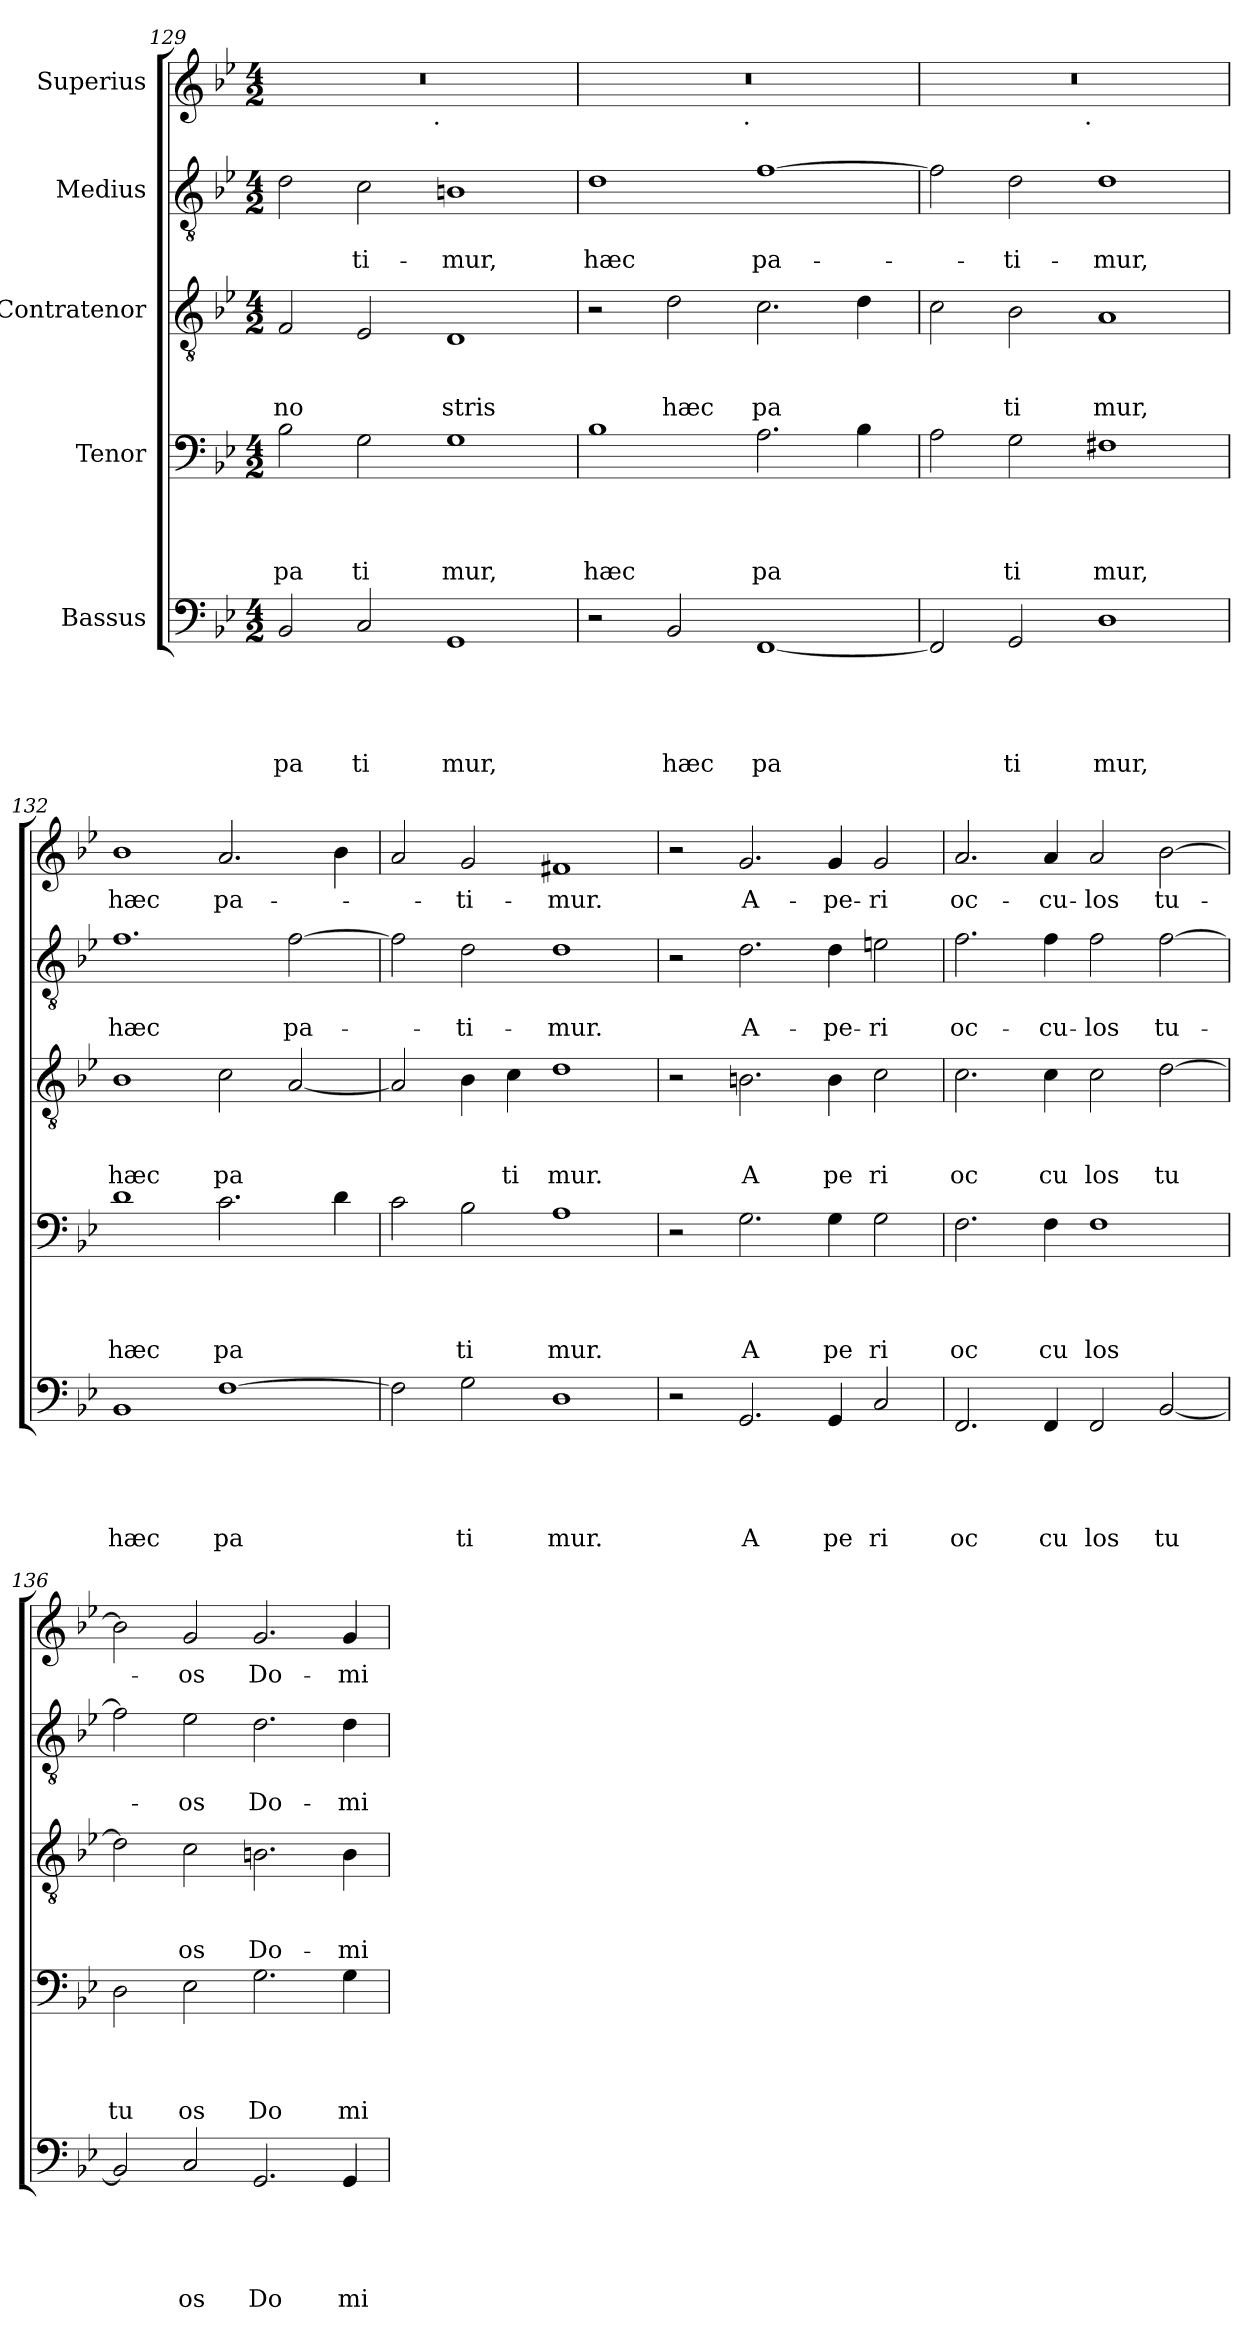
**kern	**text	**text	**text	**text	**text	**kern	**text	**text	**text	**text	**kern	**text	**text	**text	**kern	**text	**text	**kern	**text
*part5	*part5	*part5	*part5	*part5	*part5	*part4	*part4	*part4	*part4	*part4	*part3	*part3	*part3	*part3	*part2	*part2	*part2	*part1	*part1
*staff5	*staff5	*staff5	*staff5	*staff5	*staff5	*staff4	*staff4	*staff4	*staff4	*staff4	*staff3	*staff3	*staff3	*staff3	*staff2	*staff2	*staff2	*staff1	*staff1
*I"Bassus	*	*	*	*	*	*I"Tenor	*	*	*	*	*I"Contratenor	*	*	*	*I"Medius	*	*	*I"Superius	*
*clefF4	*	*	*	*	*	*clefF4	*	*	*	*	*clefGv2	*	*	*	*clefGv2	*	*	*clefG2	*
*k[b-e-]	*	*	*	*	*	*k[b-e-]	*	*	*	*	*k[b-e-]	*	*	*	*k[b-e-]	*	*	*k[b-e-]	*
*B-:	*	*	*	*	*	*B-:	*	*	*	*	*B-:	*	*	*	*B-:	*	*	*B-:	*
*M4/2	*	*	*	*	*	*M4/2	*	*	*	*	*M4/2	*	*	*	*M4/2	*	*	*M4/2	*
=129	=129	=129	=129	=129	=129	=129	=129	=129	=129	=129	=129	=129	=129	=129	=129	=129	=129	=129	=129
!	!	!	!	!	!LO:LY:b	!	!	!	!	!LO:LY:b	!	!	!	!LO:LY:b	!	!	!	!	!
*	*	*	*	*	*	*	*	*	*	*	*	*	*	*	*	*	*	*^	*
2BB-/	.	.	.	.	pa	2B-\	.	.	.	pa	2F/	.	.	no	2d\	.	.	0r	2ryy	.
!	!	!	!	!	!LO:LY:b	!	!	!	!	!LO:LY:b	!	!	!	!	!	!	!LO:LY:b	!	!	!
2C/	.	.	.	.	ti	2G\	.	.	.	ti	2E-/	.	.	.	2c\	.	-ti-	.	4...ryy	.
!	!	!	!	!	!	!	!	!	!	!	!	!	!	!	!	!	!	!	!LO:TX:b:t=.	!
.	.	.	.	.	.	.	.	.	.	.	.	.	.	.	.	.	.	.	1ryy	.
!	!	!	!	!	!LO:LY:b	!	!	!	!	!LO:LY:b	!	!	!	!LO:LY:b	!	!	!LO:LY:b	!	!	!
1GG	.	.	.	.	mur,	1G	.	.	.	mur,	1D	.	.	stris	1Bn	.	-mur,	.	.	.
.	.	.	.	.	.	.	.	.	.	.	.	.	.	.	.	.	.	.	32ryy	.
=130	=130	=130	=130	=130	=130	=130	=130	=130	=130	=130	=130	=130	=130	=130	=130	=130	=130	=130	=130	=130
!	!	!	!	!	!	!	!	!	!	!LO:LY:b	!	!	!	!	!	!	!LO:LY:b	!	!	!
2r	.	.	.	.	.	1B-	.	.	.	hæc	2r	.	.	.	1d	.	hæc	0r	2ryy	.
!	!	!	!	!	!LO:LY:b	!	!	!	!	!	!	!	!	!LO:LY:b	!	!	!	!	!	!
2BB-/	.	.	.	.	hæc	.	.	.	.	.	2d\	.	.	hæc	.	.	.	.	4...ryy	.
!	!	!	!	!	!	!	!	!	!	!	!	!	!	!	!	!	!	!	!LO:TX:b:t=.	!
.	.	.	.	.	.	.	.	.	.	.	.	.	.	.	.	.	.	.	1ryy	.
!	!	!	!	!	!LO:LY:b	!	!	!	!	!LO:LY:b	!	!	!	!LO:LY:b	!	!	!LO:LY:b	!	!	!
[<1FF	.	.	.	.	pa	2.A\	.	.	.	pa	2.c\	.	.	pa	[>1f	.	pa-	.	.	.
.	.	.	.	.	.	4B-\	.	.	.	.	4d\	.	.	.	.	.	.	.	.	.
.	.	.	.	.	.	.	.	.	.	.	.	.	.	.	.	.	.	.	32ryy	.
=131	=131	=131	=131	=131	=131	=131	=131	=131	=131	=131	=131	=131	=131	=131	=131	=131	=131	=131	=131	=131
2FF/]	.	.	.	.	.	2A\	.	.	.	.	2c\	.	.	.	2f\]	.	.	0r	2ryy	.
!	!	!	!	!	!LO:LY:b	!	!	!	!	!LO:LY:b	!	!	!	!LO:LY:b	!	!	!LO:LY:b	!	!	!
2GG/	.	.	.	.	ti	2G\	.	.	.	ti	2B-\	.	.	ti	2d\	.	-ti-	.	4...ryy	.
!	!	!	!	!	!	!	!	!	!	!	!	!	!	!	!	!	!	!	!LO:TX:b:t=.	!
.	.	.	.	.	.	.	.	.	.	.	.	.	.	.	.	.	.	.	1ryy	.
!	!	!	!	!	!LO:LY:b	!	!	!	!	!LO:LY:b	!	!	!	!LO:LY:b	!	!	!LO:LY:b	!	!	!
1D	.	.	.	.	mur,	1F#X	.	.	.	mur,	1A	.	.	mur,	1d	.	-mur,	.	.	.
.	.	.	.	.	.	.	.	.	.	.	.	.	.	.	.	.	.	.	32ryy	.
=132	=132	=132	=132	=132	=132	=132	=132	=132	=132	=132	=132	=132	=132	=132	=132	=132	=132	=132	=132	=132
!	!	!	!	!	!LO:LY:b	!	!	!	!	!LO:LY:b	!	!	!	!LO:LY:b	!	!	!LO:LY:b	!	!	!LO:LY:b
*	*	*	*	*	*	*	*	*	*	*	*	*	*	*	*	*	*	*v	*v	*
1BB-	.	.	.	.	hæc	1d	.	.	.	hæc	1B-	.	.	hæc	1.f	.	hæc	1b-	hæc
!	!	!	!	!	!LO:LY:b	!	!	!	!	!LO:LY:b	!	!	!	!LO:LY:b	!	!	!	!	!LO:LY:b
[>1F	.	.	.	.	pa	2.c\	.	.	.	pa	2c\	.	.	pa	.	.	.	2.a/	pa-
!	!	!	!	!	!	!	!	!	!	!	!	!	!	!	!	!	!LO:LY:b	!	!
.	.	.	.	.	.	.	.	.	.	.	[<2A/	.	.	.	[>2f\	.	pa-	.	.
.	.	.	.	.	.	4d\	.	.	.	.	.	.	.	.	.	.	.	4b-\	.
=133	=133	=133	=133	=133	=133	=133	=133	=133	=133	=133	=133	=133	=133	=133	=133	=133	=133	=133	=133
2F\]	.	.	.	.	.	2c\	.	.	.	.	2A/]	.	.	.	2f\]	.	.	2a/	.
!	!	!	!	!	!LO:LY:b	!	!	!	!	!LO:LY:b	!	!	!	!	!	!	!LO:LY:b	!	!LO:LY:b
2G\	.	.	.	.	ti	2B-\	.	.	.	ti	4B-\	.	.	.	2d\	.	-ti-	2g/	-ti-
!	!	!	!	!	!	!	!	!	!	!	!	!	!	!LO:LY:b	!	!	!	!	!
.	.	.	.	.	.	.	.	.	.	.	4c\	.	.	ti	.	.	.	.	.
!	!	!	!	!	!LO:LY:b	!	!	!	!	!LO:LY:b	!	!	!	!LO:LY:b	!	!	!LO:LY:b	!	!LO:LY:b
1D	.	.	.	.	mur.	1A	.	.	.	mur.	1d	.	.	mur.	1d	.	-mur.	1f#X	-mur.
=134	=134	=134	=134	=134	=134	=134	=134	=134	=134	=134	=134	=134	=134	=134	=134	=134	=134	=134	=134
2r	.	.	.	.	.	2r	.	.	.	.	2r	.	.	.	2r	.	.	2r	.
!	!	!	!	!	!LO:LY:b	!	!	!	!	!LO:LY:b	!	!	!	!LO:LY:b	!	!	!LO:LY:b	!	!LO:LY:b
2.GG/	.	.	.	.	A	2.G\	.	.	.	A	2.Bn\	.	.	A	2.d\	.	A-	2.g/	A-
!	!	!	!	!	!LO:LY:b	!	!	!	!	!LO:LY:b	!	!	!	!LO:LY:b	!	!	!LO:LY:b	!	!LO:LY:b
4GG/	.	.	.	.	pe	4G\	.	.	.	pe	4B\	.	.	pe	4d\	.	-pe-	4g/	-pe-
!	!	!	!	!	!LO:LY:b	!	!	!	!	!LO:LY:b	!	!	!	!LO:LY:b	!	!	!LO:LY:b	!	!LO:LY:b
2C/	.	.	.	.	ri	2G\	.	.	.	ri	2c\	.	.	ri	2en\	.	-ri	2g/	-ri
=135	=135	=135	=135	=135	=135	=135	=135	=135	=135	=135	=135	=135	=135	=135	=135	=135	=135	=135	=135
!	!	!	!	!	!LO:LY:b	!	!	!	!	!LO:LY:b	!	!	!	!LO:LY:b	!	!	!LO:LY:b	!	!LO:LY:b
2.FF/	.	.	.	.	oc	2.F\	.	.	.	oc	2.c\	.	.	oc	2.f\	.	oc-	2.a/	oc-
!	!	!	!	!	!LO:LY:b	!	!	!	!	!LO:LY:b	!	!	!	!LO:LY:b	!	!	!LO:LY:b	!	!LO:LY:b
4FF/	.	.	.	.	cu	4F\	.	.	.	cu	4c\	.	.	cu	4f\	.	-cu-	4a/	-cu-
!	!	!	!	!	!LO:LY:b	!	!	!	!	!LO:LY:b	!	!	!	!LO:LY:b	!	!	!LO:LY:b	!	!LO:LY:b
2FF/	.	.	.	.	los	1F	.	.	.	los	2c\	.	.	los	2f\	.	-los	2a/	-los
!	!	!	!	!	!LO:LY:b	!	!	!	!	!	!	!	!	!LO:LY:b	!	!	!LO:LY:b	!	!LO:LY:b
[>2BB-/	.	.	.	.	tu	.	.	.	.	.	[>2d\	.	.	tu	[>2f\	.	tu-	[>2b-\	tu-
!!LO:PB:g=z
=136	=136	=136	=136	=136	=136	=136	=136	=136	=136	=136	=136	=136	=136	=136	=136	=136	=136	=136	=136
!	!	!	!	!	!	!	!	!	!	!LO:LY:b	!	!	!	!	!	!	!	!	!
2BB-/]	.	.	.	.	.	2D\	.	.	.	tu	2d\]	.	.	.	2f\]	.	.	2b-\]	.
!	!	!	!	!	!LO:LY:b	!	!	!	!	!LO:LY:b	!	!	!	!LO:LY:b	!	!	!LO:LY:b	!	!LO:LY:b
2C/	.	.	.	.	os	2E-\	.	.	.	os	2c\	.	.	os	2e-\	.	-os	2g/	-os
!	!	!	!	!	!LO:LY:b	!	!	!	!	!LO:LY:b	!	!	!	!LO:LY:b	!	!	!LO:LY:b	!	!LO:LY:b
2.GG/	.	.	.	.	Do	2.G\	.	.	.	Do	2.Bn\	.	.	Do-	2.d\	.	Do-	2.g/	Do-
!	!	!	!	!	!LO:LY:b	!	!	!	!	!LO:LY:b	!	!	!	!LO:LY:b	!	!	!LO:LY:b	!	!LO:LY:b
4GG/	.	.	.	.	mi	4G\	.	.	.	mi	4B\	.	.	-mi-	4d\	.	-mi-	4g/	-mi-
=	=	=	=	=	=	=	=	=	=	=	=	=	=	=	=	=	=	=	=
*-	*-	*-	*-	*-	*-	*-	*-	*-	*-	*-	*-	*-	*-	*-	*-	*-	*-	*-	*-
